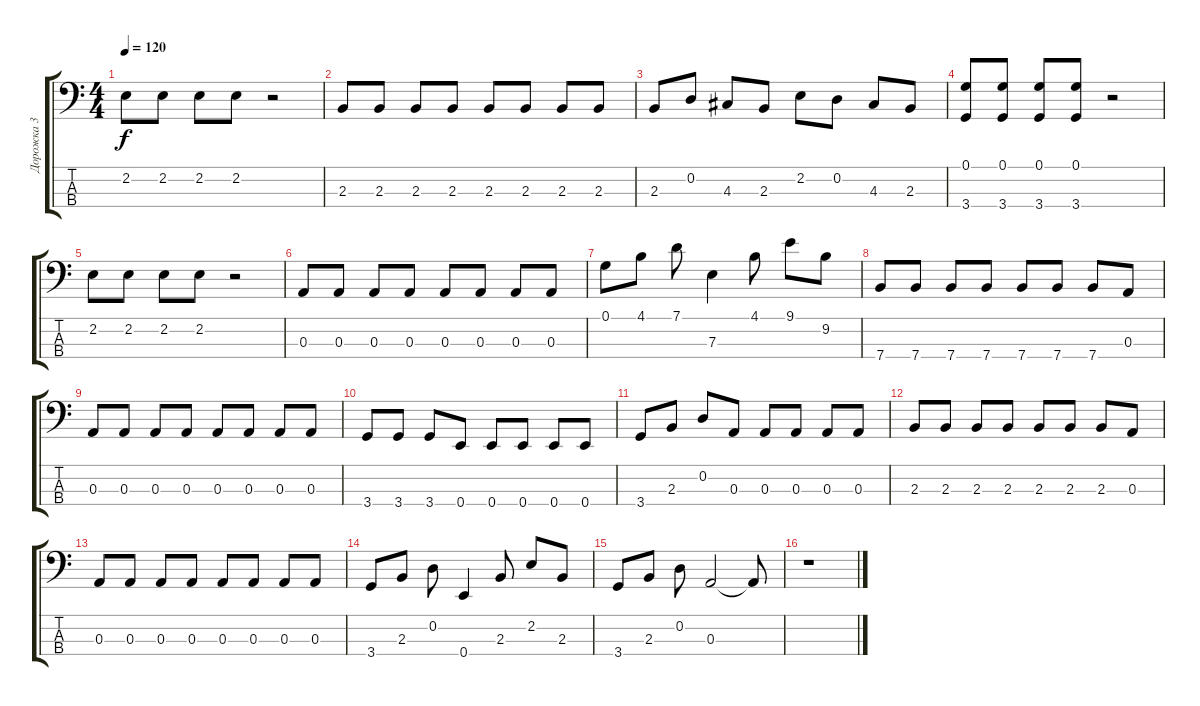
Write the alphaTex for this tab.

\track ("Дорожка 3" "Дорожка 3") {instrument electricbasspick}
\staff {score tabs}
\tuning (G2 D2 A1 E1) {hide}
\ts (4 4)
\tempo 120
\clef f4
\ks c
2.2.8{dy f} 2.2.8 2.2.8 2.2.8 r.2 |
2.3.8 2.3.8 2.3.8 2.3.8 2.3.8 2.3.8 2.3.8 2.3.8 |
2.3.8 0.2.8 4.3.8 2.3.8 2.2.8 0.2.8 4.3.8 2.3.8 |
(0.1 3.4).8 (0.1 3.4).8 (0.1 3.4).8 (0.1 3.4).8 r.2 |
2.2.8 2.2.8 2.2.8 2.2.8 r.2 |
0.3.8 0.3.8 0.3.8 0.3.8 0.3.8 0.3.8 0.3.8 0.3.8 |
0.1.8 4.1.8 7.1.8 7.3.4 4.1.8 9.1.8 9.2.8 |
7.4.8 7.4.8 7.4.8 7.4.8 7.4.8 7.4.8 7.4.8 0.3.8 |
0.3.8 0.3.8 0.3.8 0.3.8 0.3.8 0.3.8 0.3.8 0.3.8 |
3.4.8 3.4.8 3.4.8 0.4.8 0.4.8 0.4.8 0.4.8 0.4.8 |
3.4.8 2.3.8 0.2.8 0.3.8 0.3.8 0.3.8 0.3.8 0.3.8 |
2.3.8 2.3.8 2.3.8 2.3.8 2.3.8 2.3.8 2.3.8 0.3.8 |
0.3.8 0.3.8 0.3.8 0.3.8 0.3.8 0.3.8 0.3.8 0.3.8 |
3.4.8 2.3.8 0.2.8 0.4.4 2.3.8 2.2.8 2.3.8 |
3.4.8 2.3.8 0.2.8 0.3.2 0.3{t}.8 |
r.1
